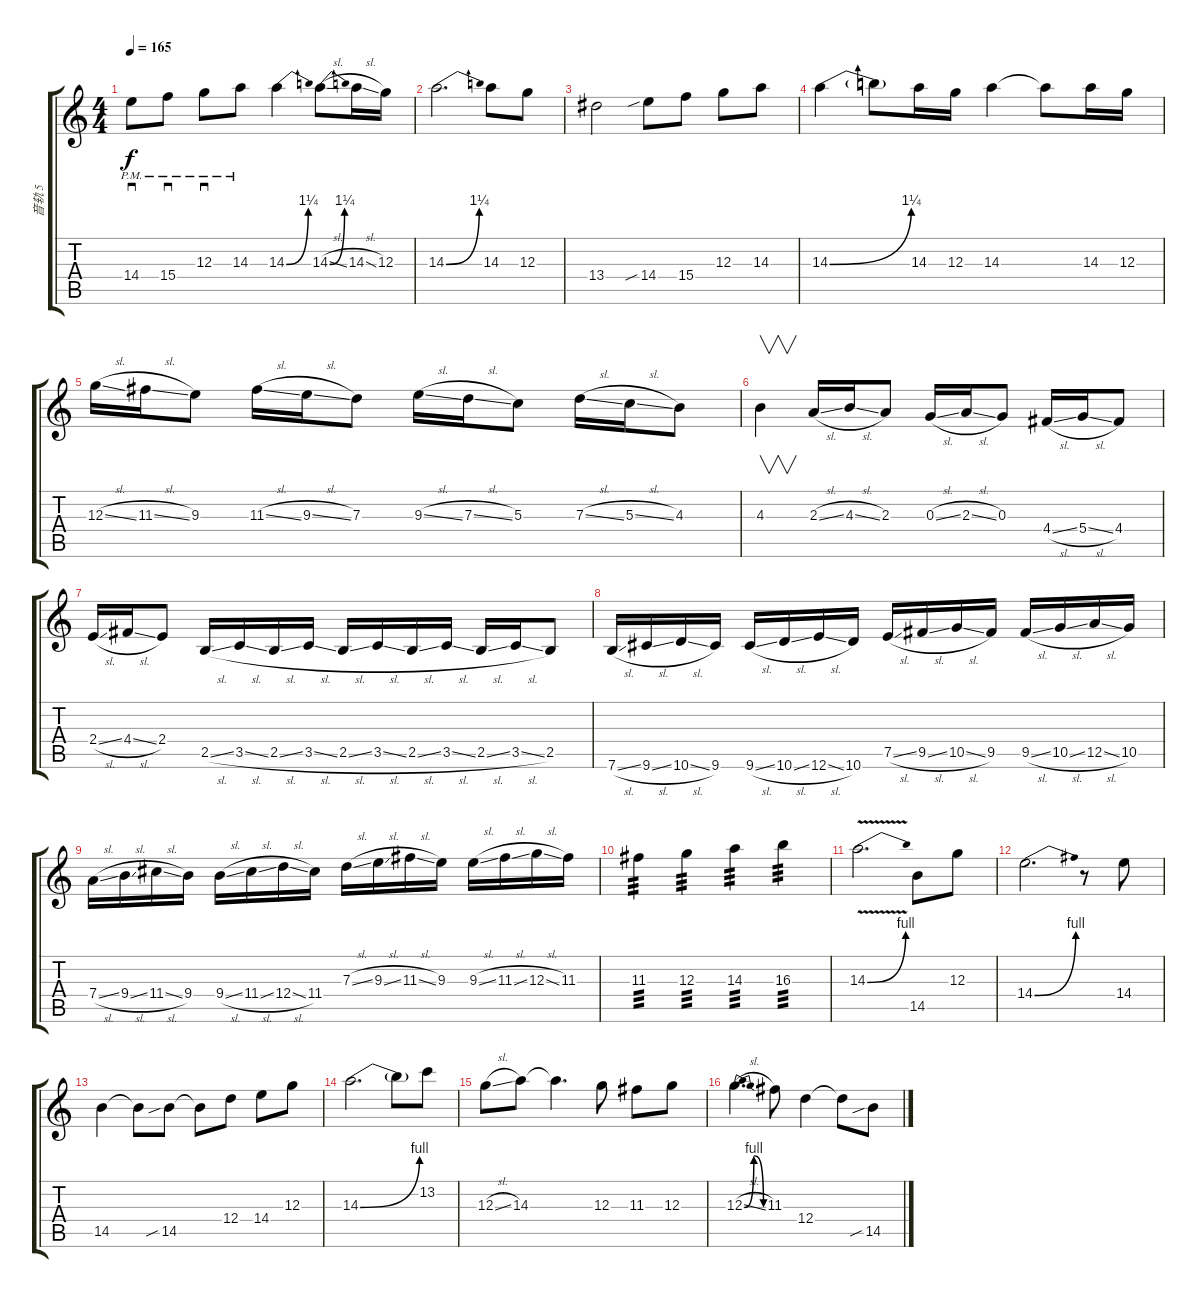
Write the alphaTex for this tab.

\track ("音轨 5" "音轨 5") {instrument overdrivenguitar}
\staff {score tabs}
\tuning (E4 B3 G3 D3 A2 E2) {hide}
\ts (4 4)
\tempo 165
\clef g2
\ks c
14.4{pm}.8{sd dy f} 15.4{pm}.8{sd} 12.3{pm}.8{sd} 14.3{pm}.8 14.3{be (bend 0 0 60 5)}.4 14.3{be (bend 0 0 60 5) sl}.8 14.3{sl}.16 12.3.16 |
14.3{be (bend 0 0 60 5)}.2{d} 14.3.8 12.3.8 |
13.4.2 14.4{sib}.8 15.4.8 12.3.8 14.3.8 |
14.3{be (bend 0 0 60 5)}.4 14.3{t}.8 14.3.16 12.3.16 14.3.4 14.3{t}.8 14.3.16 12.3.16 |
12.3{sl}.16 11.3{sl}.16 9.3.8 11.3{sl}.16 9.3{sl}.16 7.3.8 9.3{sl}.16 7.3{sl}.16 5.3.8 7.3{sl}.16 5.3{sl}.16 4.3.8 |
4.3.4{v} 2.3{sl}.16 4.3{sl}.16 2.3.8 0.3{sl}.16 2.3{sl}.16 0.3.8 4.4{sl}.16 5.4{sl}.16 4.4.8 |
2.4{sl}.16 4.4{sl}.16 2.4.8 2.5{sl}.16 3.5{sl}.16 2.5{sl}.16 3.5{sl}.16 2.5{sl}.16 3.5{sl}.16 2.5{sl}.16 3.5{sl}.16 2.5{sl}.16 3.5{sl}.16 2.5.8 |
7.6{sl}.16 9.6{sl}.16 10.6{sl}.16 9.6.16 9.6{sl}.16 10.6{sl}.16 12.6{sl}.16 10.6.16 7.5{sl}.16 9.5{sl}.16 10.5{sl}.16 9.5.16 9.5{sl}.16 10.5{sl}.16 12.5{sl}.16 10.5.16 |
7.4{sl}.16 9.4{sl}.16 11.4{sl}.16 9.4.16 9.4{sl}.16 11.4{sl}.16 12.4{sl}.16 11.4.16 7.3{sl}.16 9.3{sl}.16 11.3{sl}.16 9.3.16 9.3{sl}.16 11.3{sl}.16 12.3{sl}.16 11.3.16 |
11.3.4{tp 3} 12.3.4{tp 3} 14.3.4{tp 3} 16.3.4{tp 3} |
14.3{be (bend 0 0 60 4) v}.2{d} 14.5.8 12.3.8 |
14.4{be (bend 0 0 60 4)}.2{d} r.8 14.4.8 |
14.5.4 14.5{t}.8 14.5{sib}.8 14.5{t}.8 12.4.8 14.4.8 12.3.8 |
14.3{be (bend 0 0 60 4)}.2{d} 14.3{t}.8 13.2.8 |
12.3{sl}.8 14.3.8 14.3{t}.4{d} 12.3.8 11.3.8 12.3.8 |
12.3{be (bendrelease 0 0 30 4 30 4 60 0) sl}.4{d} 11.3.8 12.4.4 12.4{t}.8 14.5{sib}.8
